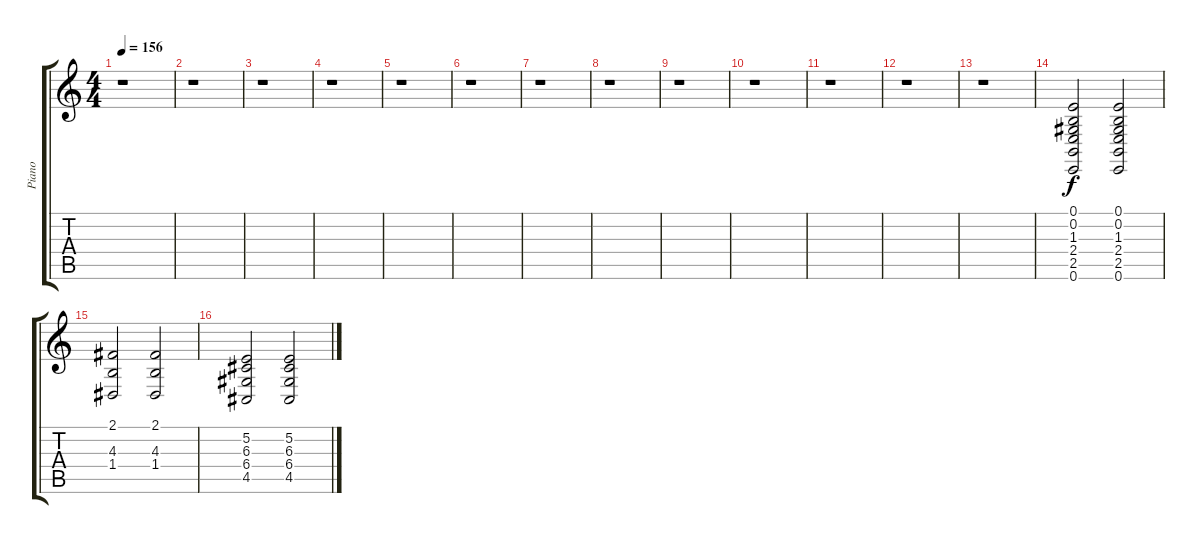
\track ("Piano" "Piano") {instrument electricpiano2}
\staff {score tabs}
\tuning (E4 B3 G3 D3 A2 E2) {hide}
\ts (4 4)
\tempo 156
\clef g2
\ks c
r.1{dy f} |
r.1 |
r.1 |
r.1 |
r.1 |
r.1 |
r.1 |
r.1 |
r.1 |
r.1 |
r.1 |
r.1 |
r.1 |
(0.1 0.2 1.3 2.4 2.5 0.6).2 (0.1 0.2 1.3 2.4 2.5 0.6).2 |
(2.1 4.3 1.4).2 (2.1 4.3 1.4).2 |
(5.2 6.3 6.4 4.5).2 (5.2 6.3 6.4 4.5).2
